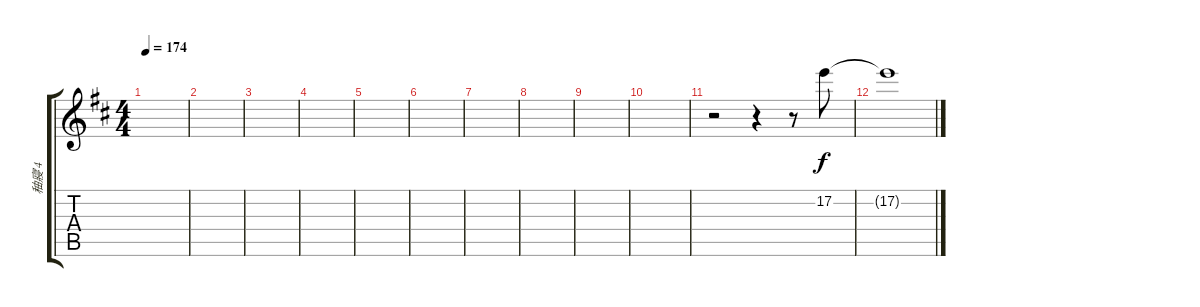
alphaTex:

\track ("秞寢 4" "秞寢 4") {instrument distortionguitar}
\staff {score tabs}
\tuning (E4 B3 G3 D3 A2 E2) {hide}
\ts (4 4)
\tempo 174
\clef g2
\ks d
|
|
|
|
|
|
|
|
|
|
r.2 r.4 r.8 17.2.8 |
17.2{t}.1
